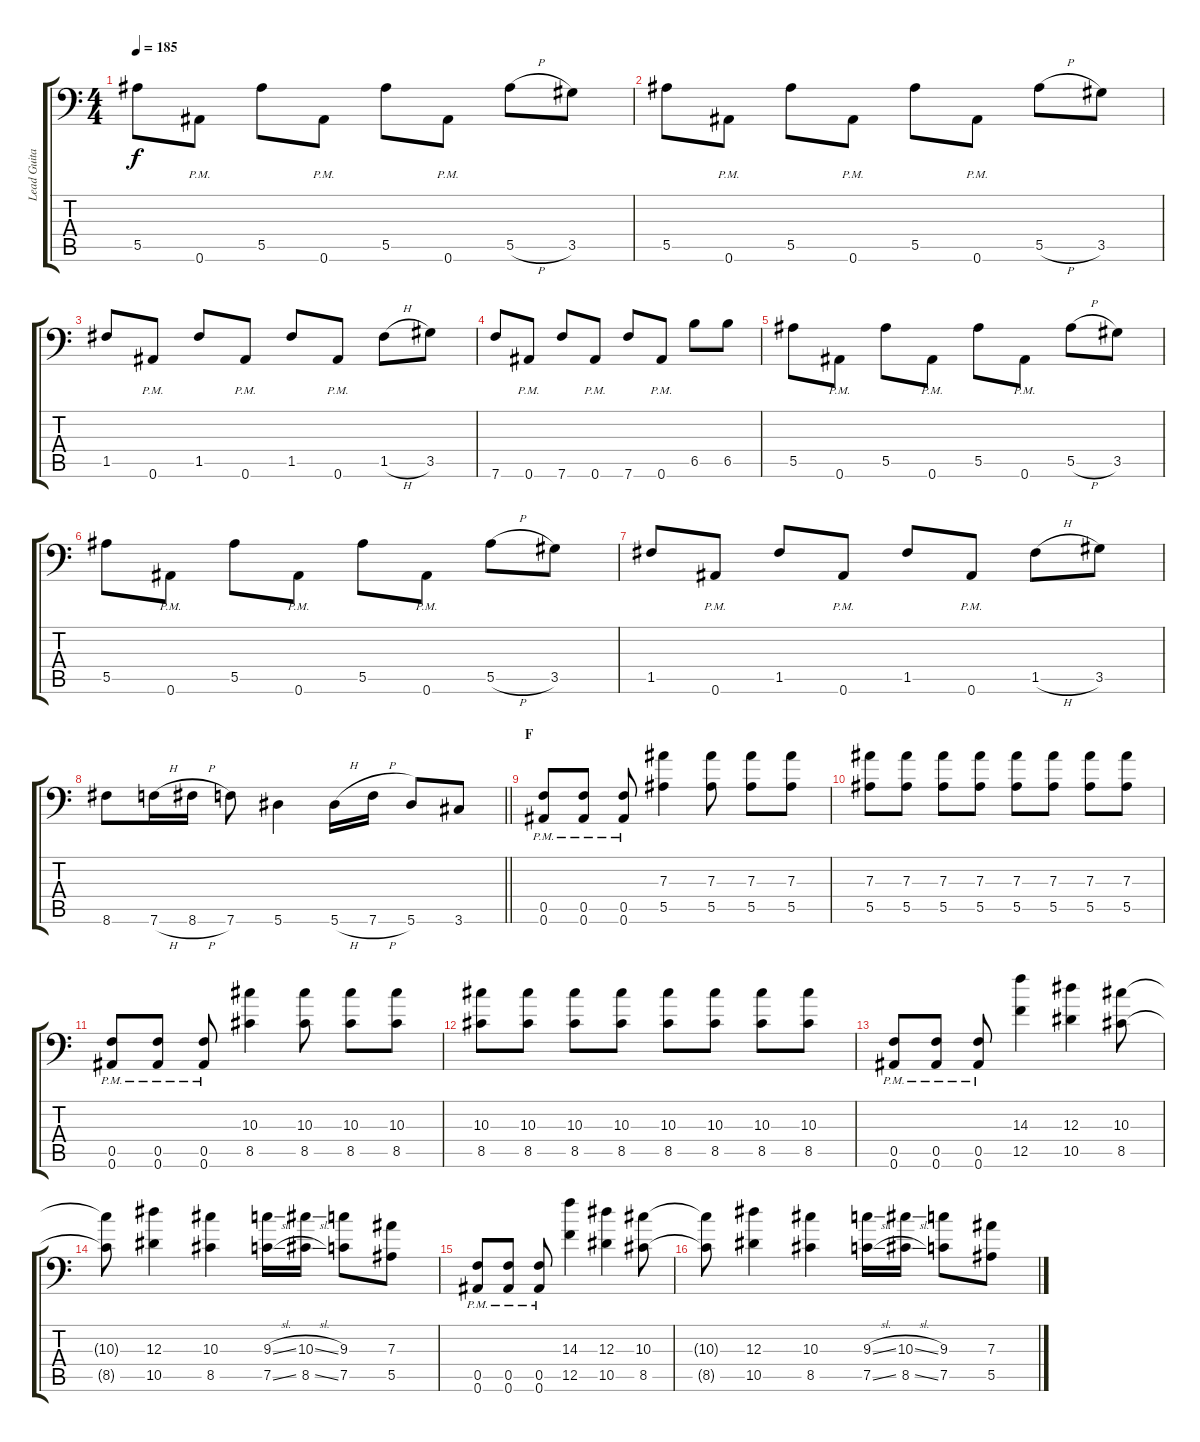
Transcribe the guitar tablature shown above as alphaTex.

\track ("Lead Guitar: Michael Bujaki" "Lead Guita") {instrument overdrivenguitar}
\staff {score tabs}
\tuning (C4 G3 Eb3 Bb2 F2 Bb1) {hide}
\ts (4 4)
\tempo 185
\clef f4
\ks c
5.5.8{dy f} 0.6{pm}.8 5.5.8 0.6{pm}.8 5.5.8 0.6{pm}.8 5.5{h}.8 3.5.8 |
5.5.8 0.6{pm}.8 5.5.8 0.6{pm}.8 5.5.8 0.6{pm}.8 5.5{h}.8 3.5.8 |
1.5.8 0.6{pm}.8 1.5.8 0.6{pm}.8 1.5.8 0.6{pm}.8 1.5{h}.8 3.5.8 |
7.6.8 0.6{pm}.8 7.6.8 0.6{pm}.8 7.6.8 0.6{pm}.8 6.5.8 6.5.8 |
5.5.8 0.6{pm}.8 5.5.8 0.6{pm}.8 5.5.8 0.6{pm}.8 5.5{h}.8 3.5.8 |
5.5.8 0.6{pm}.8 5.5.8 0.6{pm}.8 5.5.8 0.6{pm}.8 5.5{h}.8 3.5.8 |
1.5.8 0.6{pm}.8 1.5.8 0.6{pm}.8 1.5.8 0.6{pm}.8 1.5{h}.8 3.5.8 |
\barLineRight lightlight
8.6.8 7.6{h}.16 8.6{h}.16 7.6.8 5.6.4 5.6{h}.16 7.6{h}.16 5.6.8 3.6.8 |
\section ("" "F")
(0.5{pm} 0.6{pm}).8 (0.5{pm} 0.6{pm}).8 (0.5{pm} 0.6{pm}).8 (7.3 5.5).4 (7.3 5.5).8 (7.3 5.5).8 (7.3 5.5).8 |
(7.3 5.5).8 (7.3 5.5).8 (7.3 5.5).8 (7.3 5.5).8 (7.3 5.5).8 (7.3 5.5).8 (7.3 5.5).8 (7.3 5.5).8 |
(0.5{pm} 0.6{pm}).8 (0.5{pm} 0.6{pm}).8 (0.5{pm} 0.6{pm}).8 (10.3 8.5).4 (10.3 8.5).8 (10.3 8.5).8 (10.3 8.5).8 |
(10.3 8.5).8 (10.3 8.5).8 (10.3 8.5).8 (10.3 8.5).8 (10.3 8.5).8 (10.3 8.5).8 (10.3 8.5).8 (10.3 8.5).8 |
(0.5{pm} 0.6{pm}).8 (0.5{pm} 0.6{pm}).8 (0.5{pm} 0.6{pm}).8 (14.3 12.5).4 (12.3 10.5).4 (10.3 8.5).8 |
(10.3{t} 8.5{t}).8 (12.3 10.5).4 (10.3 8.5).4 (9.3{sl} 7.5{sl}).16 (10.3{sl} 8.5{sl}).16 (9.3 7.5).8 (7.3 5.5).8 |
(0.5{pm} 0.6{pm}).8 (0.5{pm} 0.6{pm}).8 (0.5{pm} 0.6{pm}).8 (14.3 12.5).4 (12.3 10.5).4 (10.3 8.5).8 |
(10.3{t} 8.5{t}).8 (12.3 10.5).4 (10.3 8.5).4 (9.3{sl} 7.5{sl}).16 (10.3{sl} 8.5{sl}).16 (9.3 7.5).8 (7.3 5.5).8
